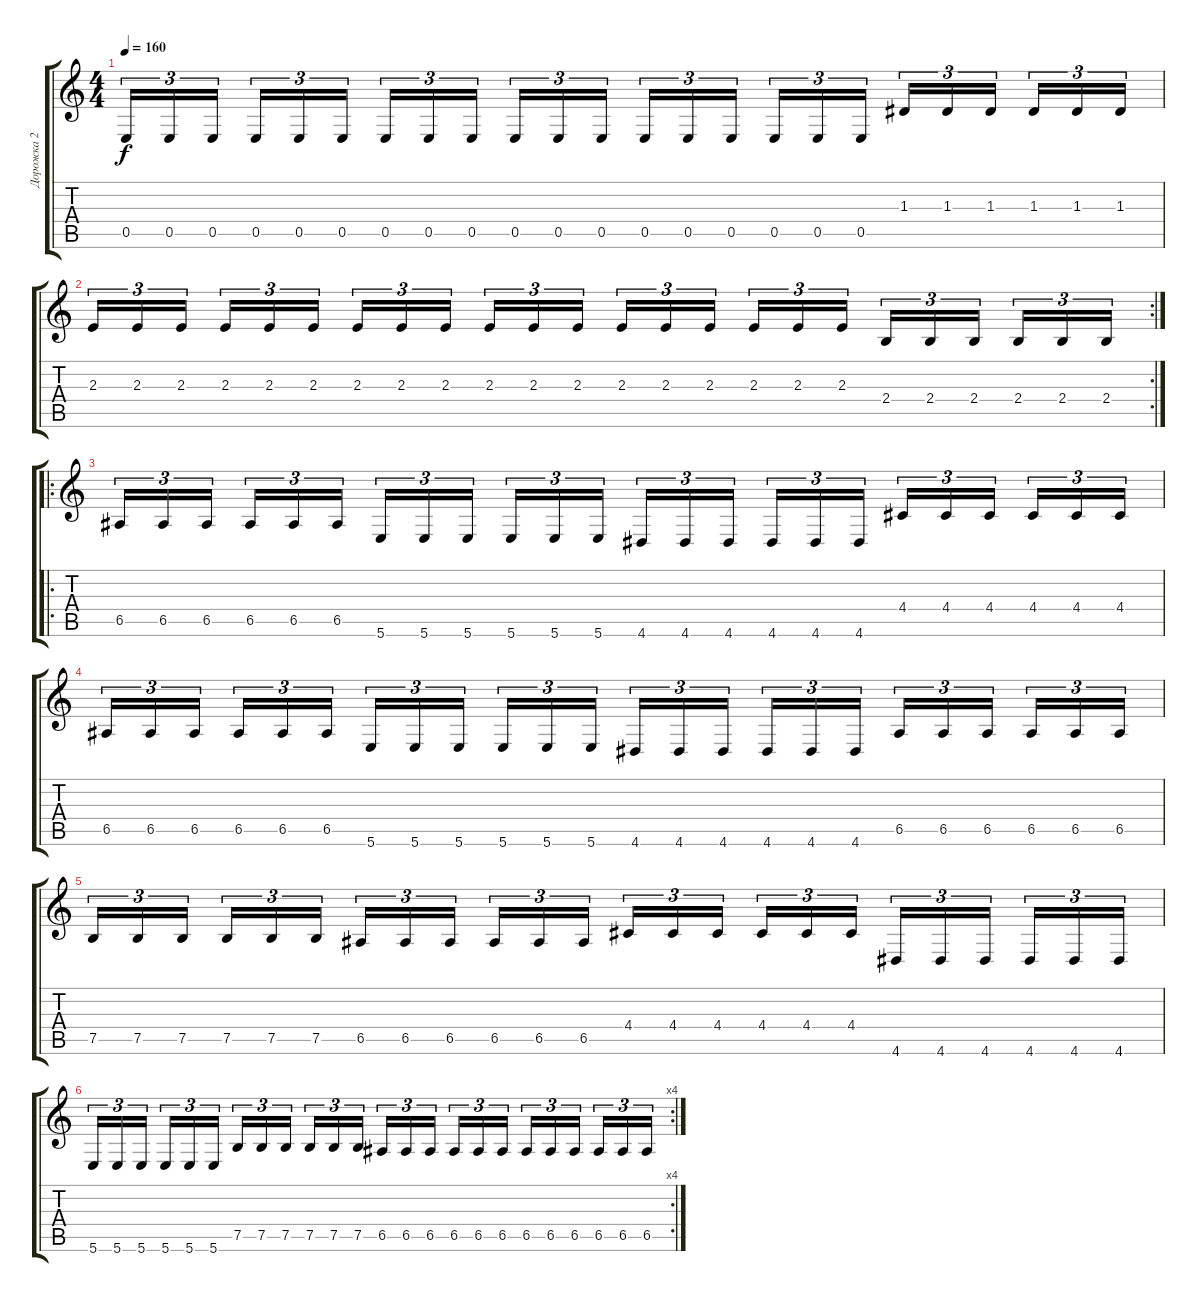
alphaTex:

\track ("Дорожка 2" "Дорожка 2") {instrument overdrivenguitar}
\staff {score tabs}
\tuning (B3 Gb3 D3 A2 E2 B1) {hide}
\ts (4 4)
\tempo 160
\clef g2
\ks c
0.5.16{tu (3 2) dy f} 0.5.16{tu (3 2)} 0.5.16{tu (3 2) beam splitsecondary} 0.5.16{tu (3 2)} 0.5.16{tu (3 2)} 0.5.16{tu (3 2)} 0.5.16{tu (3 2)} 0.5.16{tu (3 2)} 0.5.16{tu (3 2) beam splitsecondary} 0.5.16{tu (3 2)} 0.5.16{tu (3 2)} 0.5.16{tu (3 2)} 0.5.16{tu (3 2)} 0.5.16{tu (3 2)} 0.5.16{tu (3 2) beam splitsecondary} 0.5.16{tu (3 2)} 0.5.16{tu (3 2)} 0.5.16{tu (3 2)} 1.3.16{tu (3 2)} 1.3.16{tu (3 2)} 1.3.16{tu (3 2) beam splitsecondary} 1.3.16{tu (3 2)} 1.3.16{tu (3 2)} 1.3.16{tu (3 2)} |
\rc 2
2.3.16{tu (3 2)} 2.3.16{tu (3 2)} 2.3.16{tu (3 2) beam splitsecondary} 2.3.16{tu (3 2)} 2.3.16{tu (3 2)} 2.3.16{tu (3 2)} 2.3.16{tu (3 2)} 2.3.16{tu (3 2)} 2.3.16{tu (3 2) beam splitsecondary} 2.3.16{tu (3 2)} 2.3.16{tu (3 2)} 2.3.16{tu (3 2)} 2.3.16{tu (3 2)} 2.3.16{tu (3 2)} 2.3.16{tu (3 2) beam splitsecondary} 2.3.16{tu (3 2)} 2.3.16{tu (3 2)} 2.3.16{tu (3 2)} 2.4.16{tu (3 2)} 2.4.16{tu (3 2)} 2.4.16{tu (3 2) beam splitsecondary} 2.4.16{tu (3 2)} 2.4.16{tu (3 2)} 2.4.16{tu (3 2)} |
\ro
6.5.16{tu (3 2)} 6.5.16{tu (3 2)} 6.5.16{tu (3 2) beam splitsecondary} 6.5.16{tu (3 2)} 6.5.16{tu (3 2)} 6.5.16{tu (3 2)} 5.6.16{tu (3 2)} 5.6.16{tu (3 2)} 5.6.16{tu (3 2) beam splitsecondary} 5.6.16{tu (3 2)} 5.6.16{tu (3 2)} 5.6.16{tu (3 2)} 4.6.16{tu (3 2)} 4.6.16{tu (3 2)} 4.6.16{tu (3 2) beam splitsecondary} 4.6.16{tu (3 2)} 4.6.16{tu (3 2)} 4.6.16{tu (3 2)} 4.4.16{tu (3 2)} 4.4.16{tu (3 2)} 4.4.16{tu (3 2) beam splitsecondary} 4.4.16{tu (3 2)} 4.4.16{tu (3 2)} 4.4.16{tu (3 2)} |
6.5.16{tu (3 2)} 6.5.16{tu (3 2)} 6.5.16{tu (3 2) beam splitsecondary} 6.5.16{tu (3 2)} 6.5.16{tu (3 2)} 6.5.16{tu (3 2)} 5.6.16{tu (3 2)} 5.6.16{tu (3 2)} 5.6.16{tu (3 2) beam splitsecondary} 5.6.16{tu (3 2)} 5.6.16{tu (3 2)} 5.6.16{tu (3 2)} 4.6.16{tu (3 2)} 4.6.16{tu (3 2)} 4.6.16{tu (3 2) beam splitsecondary} 4.6.16{tu (3 2)} 4.6.16{tu (3 2)} 4.6.16{tu (3 2)} 6.5.16{tu (3 2)} 6.5.16{tu (3 2)} 6.5.16{tu (3 2) beam splitsecondary} 6.5.16{tu (3 2)} 6.5.16{tu (3 2)} 6.5.16{tu (3 2)} |
7.5.16{tu (3 2)} 7.5.16{tu (3 2)} 7.5.16{tu (3 2) beam splitsecondary} 7.5.16{tu (3 2)} 7.5.16{tu (3 2)} 7.5.16{tu (3 2)} 6.5.16{tu (3 2)} 6.5.16{tu (3 2)} 6.5.16{tu (3 2) beam splitsecondary} 6.5.16{tu (3 2)} 6.5.16{tu (3 2)} 6.5.16{tu (3 2)} 4.4.16{tu (3 2)} 4.4.16{tu (3 2)} 4.4.16{tu (3 2) beam splitsecondary} 4.4.16{tu (3 2)} 4.4.16{tu (3 2)} 4.4.16{tu (3 2)} 4.6.16{tu (3 2)} 4.6.16{tu (3 2)} 4.6.16{tu (3 2) beam splitsecondary} 4.6.16{tu (3 2)} 4.6.16{tu (3 2)} 4.6.16{tu (3 2)} |
\rc 4
5.6.16{tu (3 2)} 5.6.16{tu (3 2)} 5.6.16{tu (3 2) beam splitsecondary} 5.6.16{tu (3 2)} 5.6.16{tu (3 2)} 5.6.16{tu (3 2)} 7.5.16{tu (3 2)} 7.5.16{tu (3 2)} 7.5.16{tu (3 2) beam splitsecondary} 7.5.16{tu (3 2)} 7.5.16{tu (3 2)} 7.5.16{tu (3 2)} 6.5.16{tu (3 2)} 6.5.16{tu (3 2)} 6.5.16{tu (3 2) beam splitsecondary} 6.5.16{tu (3 2)} 6.5.16{tu (3 2)} 6.5.16{tu (3 2)} 6.5.16{tu (3 2)} 6.5.16{tu (3 2)} 6.5.16{tu (3 2) beam splitsecondary} 6.5.16{tu (3 2)} 6.5.16{tu (3 2)} 6.5.16{tu (3 2)}
